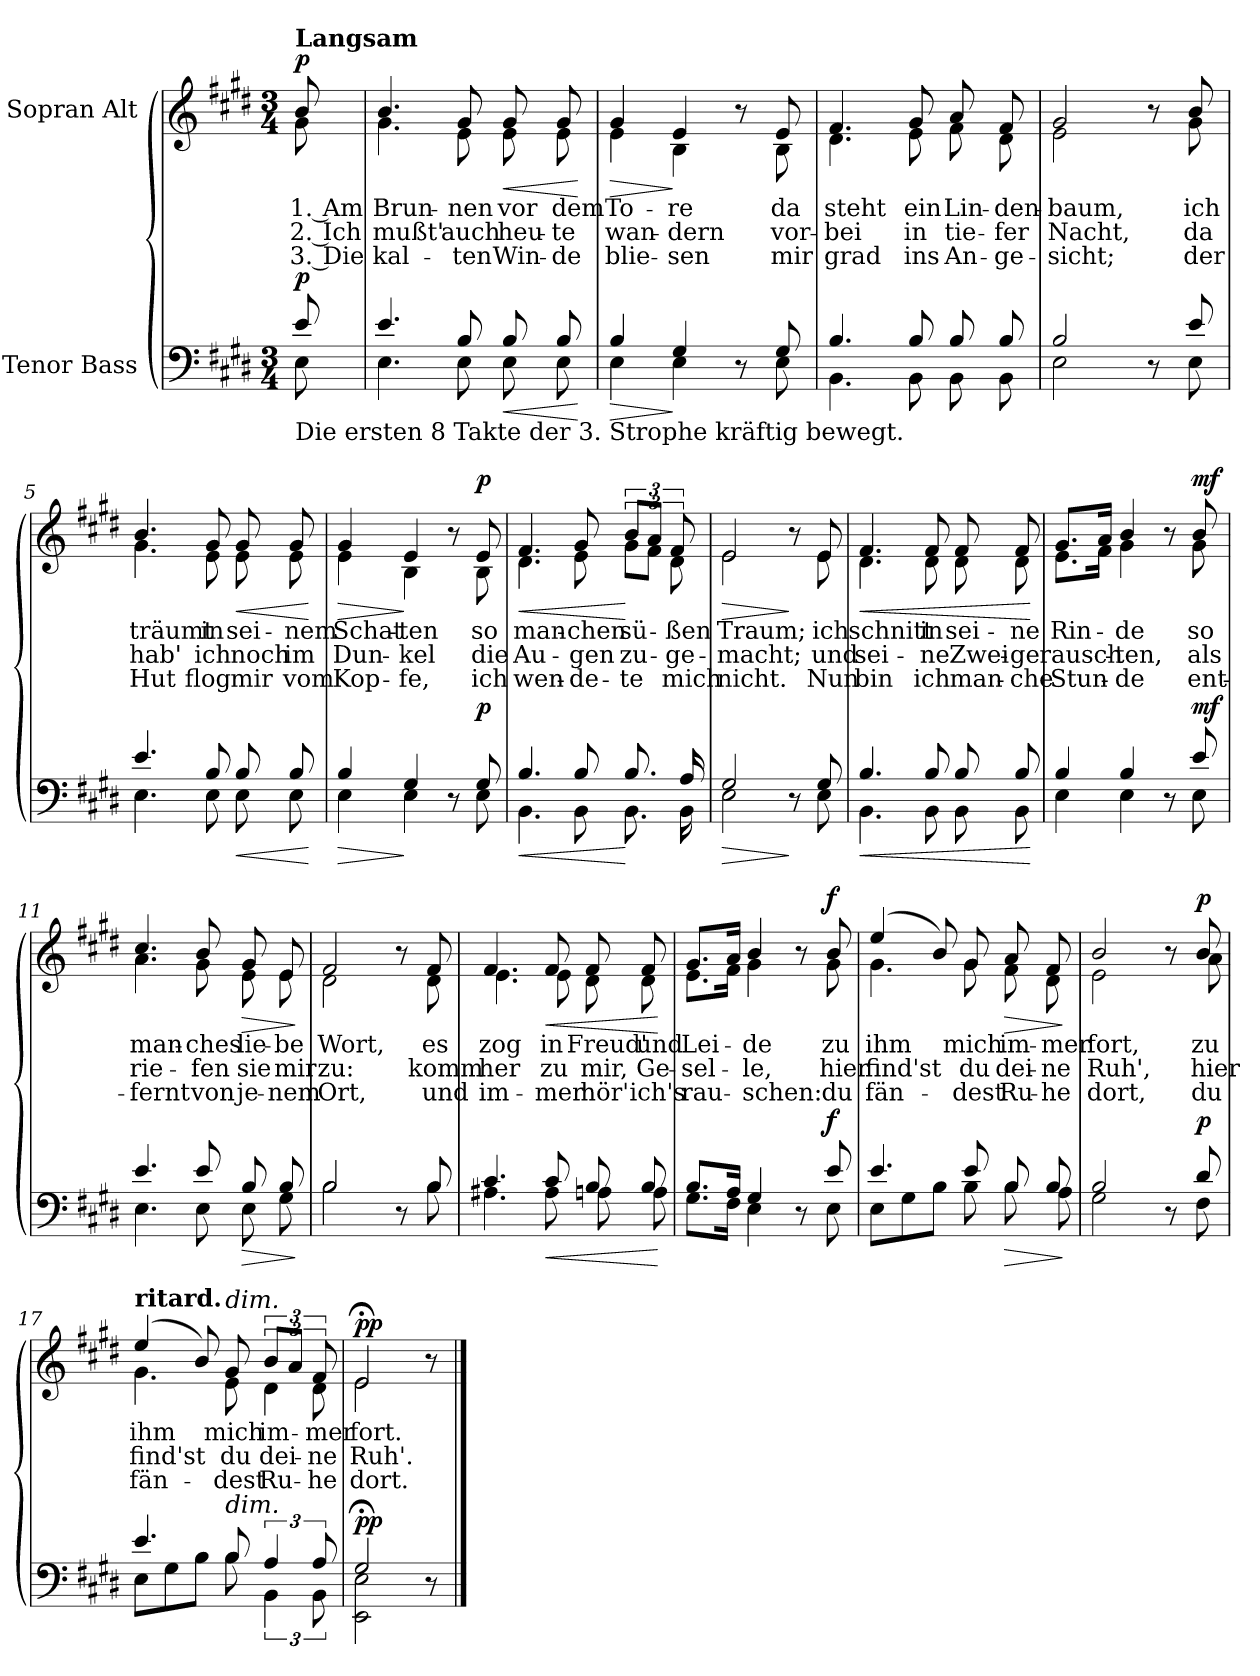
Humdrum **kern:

**kern	**dynam	**kern	**text	**text	**text	**dynam
*part2	*part2	*part1	*part1	*part1	*part1	*part1
*staff2	*staff2	*staff1	*staff1	*staff1	*staff1	*staff1
*I"Tenor Bass	*	*I"Sopran Alt	*	*	*	*
*clefF4	*	*clefG2	*	*	*	*
*k[f#c#g#d#]	*	*k[f#c#g#d#]	*	*	*	*
*M3/4	*	*M3/4	*	*	*	*
=	=	=	=	=	=	=
*^	*	*^	*	*	*	*
!	!	!	!LO:TX:a:B:t=Langsam	!	!	!	!	!
!LO:TX:b:t=Die ersten 8 Takte der 3. Strophe kräftig bewegt.	!	!	!	!	!	!	!	!
!	!	!LO:DY:a	!	!	!	!	!	!LO:DY:a
8e/	8E\	p	8b/	8g#\	1. Am	2. Ich	3. Die	p
=1	=1	=1	=1	=1	=1	=1	=1	=1
4.e/	4.E\	.	4.b/	4.g#\	Brun-	mußt'	kal-	.
8B/	8E\	.	8g#/	8e\	-nen	auch	-ten	.
!	!	!LO:HP:b	!	!	!	!	!	!LO:HP:b
8B/	8E\	<	8g#/	8e\	vor	heu-	Win-	<
8B/	8E\	.	8g#/	8e\	dem	-te	-de	.
*v	*v	*	*	*	*	*	*	*
*	*	*v	*v	*	*	*	*
.	[	.	.	.	.	[
=2	=2	=2	=2	=2	=2	=2
!	!LO:HP:b	!	!	!	!	!LO:HP:b
*^	*	*^	*	*	*	*
4B/	4E\	>	4g#/	4e\	To-	wan-	blie-	>
4G#/	4E\	]	4e/	4B\	-re	-dern	-sen	]
8r	8ryy	.	8r	8ryy	.	.	.	.
8G#/	8E\	.	8e/	8B\	da	vor-	mir	.
=3	=3	=3	=3	=3	=3	=3	=3	=3
4.B/	4.BB\	.	4.f#/	4.d#\	steht	-bei	grad	.
8B/	8BB\	.	8g#/	8e\	ein	in	ins	.
8B/	8BB\	.	8a/	8f#\	Lin-	tie-	An-	.
8B/	8BB\	.	8f#/	8d#\	-den-	-fer	-ge-	.
=4	=4	=4	=4	=4	=4	=4	=4	=4
2B/	2E\	.	2g#/	2e\	-baum,	Nacht,	-sicht;	.
8r	8ryy	.	8r	8ryy	.	.	.	.
8e/	8E\	.	8b/	8g#\	ich	da	der	.
!!LO:LB:g=z	!!
=5	=5	=5	=5	=5	=5	=5	=5	=5
4.e/	4.E\	.	4.b/	4.g#\	träumt	hab'	Hut	.
8B/	8E\	.	8g#/	8e\	in	ich	flog	.
!	!	!LO:HP:b	!	!	!	!	!	!LO:HP:b
8B/	8E\	<	8g#/	8e\	sei-	noch	mir	<
8B/	8E\	.	8g#/	8e\	-nem	im	vom	.
*v	*v	*	*	*	*	*	*	*
*	*	*v	*v	*	*	*	*
.	[	.	.	.	.	[
=6	=6	=6	=6	=6	=6	=6
!	!LO:HP:b	!	!	!	!	!LO:HP:b
*^	*	*^	*	*	*	*
4B/	4E\	>	4g#/	4e\	Schat-	Dun-	Kop-	>
4G#/	4E\	]	4e/	4B\	-ten	-kel	-fe,	]
8r	8ryy	.	8r	8ryy	.	.	.	.
!	!	!LO:DY:a	!	!	!	!	!	!LO:DY:a
8G#/	8E\	p	8e/	8B\	so	die	ich	p
=7	=7	=7	=7	=7	=7	=7	=7	=7
!	!	!LO:HP:b	!	!	!	!	!	!LO:HP:b
4.B/	4.BB\	<	4.f#/	4.d#\	man-	Au-	wen-	<
8B/	8BB\	.	8g#/	8e\	-chen	-gen	-de-	.
8.B/	8.BB\	[	12b/L	12g#\L	sü-	zu-	-te	[
.	.	.	12a/J	12f#\J	.	.	.	.
.	.	.	12f#/	12d#\	-ßen	-ge-	mich	.
16A/	16BB\	.	.	.	.	.	.	.
=8	=8	=8	=8	=8	=8	=8	=8	=8
!	!	!LO:HP:b	!	!	!	!	!	!LO:HP:b
2G#/	2E\	>	2e/	2e\	Traum;	-macht;	nicht.	>
8r	8ryy	]	8r	8ryy	.	.	.	]
8G#/	8E\	.	8e/	8e\	ich	und	Nun	.
!!LO:LB:g=z	!!
=9	=9	=9	=9	=9	=9	=9	=9	=9
!	!	!LO:HP:b	!	!	!	!	!	!LO:HP:b
4.B/	4.BB\	<	4.f#/	4.d#\	schnitt	sei-	bin	<
8B/	8BB\	.	8f#/	8d#\	in	-ne	ich	.
8B/	8BB\	.	8f#/	8d#\	sei-	Zwei-	man-	.
8B/	8BB\	.	8f#/	8d#\	-ne	-ge	-che	.
*v	*v	*	*	*	*	*	*	*
*	*	*v	*v	*	*	*	*
.	[	.	.	.	.	[
=10	=10	=10	=10	=10	=10	=10
*^	*	*^	*	*	*	*
4B/	4E\	.	8.g#/L	8.e\L	Rin-	rausch-	Stun-	.
.	.	.	16a/Jk	16f#\Jk	.	.	.	.
4B/	4E\	.	4b/	4g#\	-de	-ten,	-de	.
8r	8ryy	.	8r	8ryy	.	.	.	.
!	!	!LO:DY:a	!	!	!	!	!	!LO:DY:a
8e/	8E\	mf	8b/	8g#\	so	als	ent-	mf
=11	=11	=11	=11	=11	=11	=11	=11	=11
4.e/	4.E\	.	4.cc#/	4.a\	man-	rie-	-fernt	.
8e/	8E\	.	8b/	8g#\	-ches	-fen	von	.
!	!	!LO:HP:b	!	!	!	!	!	!LO:HP:b
8B/	8E\	>	8g#/	8e\	lie-	sie	je-	>
8B/	8G#\	.	8e/	8e\	-be	mir	-nem	.
*v	*v	*	*	*	*	*	*	*
*	*	*v	*v	*	*	*	*
.	]	.	.	.	.	]
=12	=12	=12	=12	=12	=12	=12
*^	*	*^	*	*	*	*
2B/	2B\	.	2f#/	2d#\	Wort,	zu:	Ort,	.
8r	8ryy	.	8r	8ryy	.	.	.	.
8B/	8B\	.	8f#/	8d#\	es	komm	und	.
=13	=13	=13	=13	=13	=13	=13	=13	=13
4.c#/	4.A#X\	.	4.f#/	4.e\	zog	her	im-	.
!	!	!LO:HP:b	!	!	!	!	!	!LO:HP:b
8c#/	8A#\	<	8f#/	8e\	in	zu	-mer	<
8B/	8An\	.	8f#/	8d#\	Freud'	mir,	hör'	.
8B/	8A\	.	8f#/	8d#\	und	Ge-	ich's	.
*v	*v	*	*	*	*	*	*	*
*	*	*v	*v	*	*	*	*
.	[	.	.	.	.	[
!!LO:LB:g=z
=14	=14	=14	=14	=14	=14	=14
*^	*	*^	*	*	*	*
8.B/L	8.G#\L	.	8.g#/L	8.e\L	Lei-	-sel-	rau-	.
16A/Jk	16F#\Jk	.	16a/Jk	16f#\Jk	.	.	.	.
4G#/	4E\	.	4b/	4g#\	-de	-le,	-schen:	.
8r	8ryy	.	8r	8ryy	.	.	.	.
!	!	!LO:DY:a	!	!	!	!	!	!LO:DY:a
8e/	8E\	f	8b/	8g#\	zu	hier	du	f
=15	=15	=15	=15	=15	=15	=15	=15	=15
4.e/	8E\L	.	(4ee/	4.g#\	ihm	find'st	fän-	.
.	8G#\	.	.	.	.	.	.	.
.	8B\J	.	8b/)	.	.	.	.	.
8e/	8B\	.	8g#/	8g#\	mich	du	-dest	.
!	!	!LO:HP:b	!	!	!	!	!	!LO:HP:b
8B/	8B\	>	8a/	8f#\	im-	dei-	Ru-	>
8B/	8A\	.	8f#/	8d#\	-mer	-ne	-he	.
*v	*v	*	*	*	*	*	*	*
*	*	*v	*v	*	*	*	*
.	]	.	.	.	.	]
=16	=16	=16	=16	=16	=16	=16
*^	*	*^	*	*	*	*
2B/	2G#\	.	2b/	2e\	fort,	Ruh',	dort,	.
8r	8ryy	.	8r	8ryy	.	.	.	.
!	!	!LO:DY:a	!	!	!	!	!	!LO:DY:a
8d#/	8F#\	p	8b/	8a\	zu	hier	du	p
=17	=17	=17	=17	=17	=17	=17	=17	=17
!	!	!	!LO:TX:a:B:t=ritard.	!	!	!	!	!
4.e/	8E\L	.	(4ee/	4.g#\	ihm	find'st	fän-	.
.	8G#\	.	.	.	.	.	.	.
.	8B\J	.	8b/)	.	.	.	.	.
!	!	!	!LO:TX:a:i:t=dim.	!	!	!	!	!
!LO:TX:a:i:t=dim.	!	!	!	!	!	!	!	!
8B/	8B\	.	8g#/	8e\	mich	du	-dest	.
6A/	6BB\	.	12b/L	6d#\	im-	dei-	Ru-	.
.	.	.	12a/J	.	.	.	.	.
12A/	12BB\	.	12f#/	12d#\	-mer	-ne	-he	.
=18	=18	=18	=18	=18	=18	=18	=18	=18
!	!	!LO:DY:a	!	!	!	!	!	!LO:DY:a
2G#;</	2EE\ 2E\	pp	2e;</	2e\	fort.	Ruh'.	dort.	pp
8r	8ryy	.	8r	8ryy	.	.	.	.
*v	*v	*	*	*	*	*	*	*
*	*	*v	*v	*	*	*	*
==	==	==	==	==	==	==
*-	*-	*-	*-	*-	*-	*-
